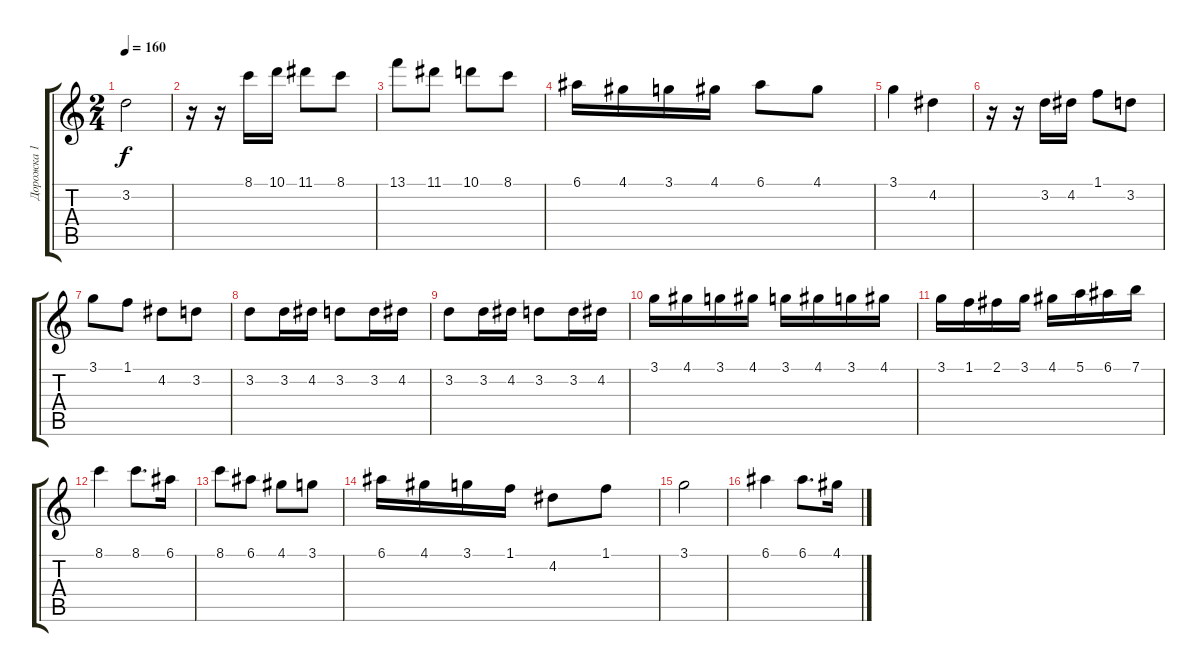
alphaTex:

\track ("Дорожка 1" "Дорожка 1") {instrument electricguitarjazz}
\staff {score tabs}
\tuning (E4 B3 G3 D3 A2 E2) {hide}
\ts (2 4)
\tempo 160
\clef g2
\ks c
3.2.2{dy f} |
r.16 r.16 8.1.16 10.1.16 11.1.8 8.1.8 |
13.1.8 11.1.8 10.1.8 8.1.8 |
6.1.16 4.1.16 3.1.16 4.1.16 6.1.8 4.1.8 |
3.1.4 4.2.4 |
r.16 r.16 3.2.16 4.2.16 1.1.8 3.2.8 |
3.1.8 1.1.8 4.2.8 3.2.8 |
3.2.8 3.2.16 4.2.16 3.2.8 3.2.16 4.2.16 |
3.2.8 3.2.16 4.2.16 3.2.8 3.2.16 4.2.16 |
3.1.16 4.1.16 3.1.16 4.1.16 3.1.16 4.1.16 3.1.16 4.1.16 |
3.1.16 1.1.16 2.1.16 3.1.16 4.1.16 5.1.16 6.1.16 7.1.16 |
8.1.4 8.1.8{d} 6.1.16 |
8.1.8 6.1.8 4.1.8 3.1.8 |
6.1.16 4.1.16 3.1.16 1.1.16 4.2.8 1.1.8 |
3.1.2 |
6.1.4 6.1.8{d} 4.1.16
